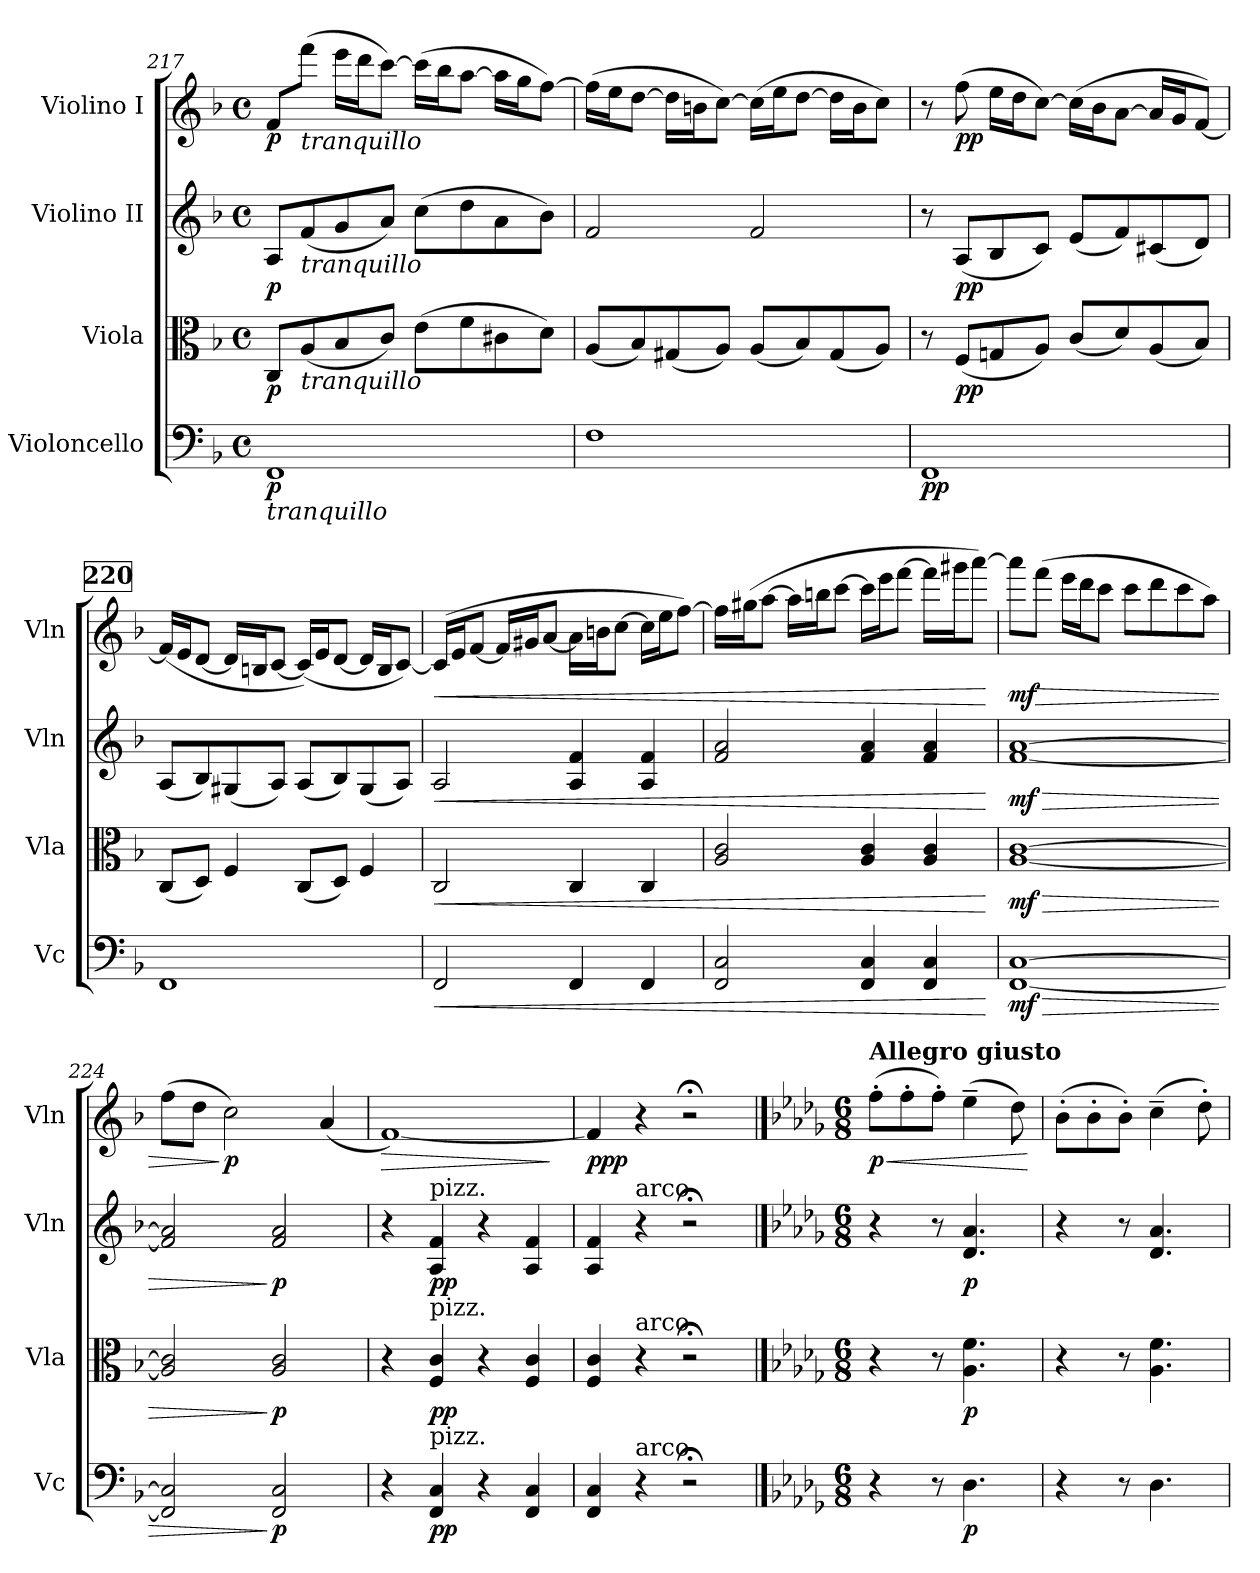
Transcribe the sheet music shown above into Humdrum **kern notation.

**kern	**dynam	**kern	**dynam	**kern	**dynam	**kern	**dynam
*part4	*part4	*part3	*part3	*part2	*part2	*part1	*part1
*staff4	*staff4	*staff3	*staff3	*staff2	*staff2	*staff1	*staff1
*I"Violoncello	*	*I"Viola	*	*I"Violino II	*	*I"Violino I	*
*I'Vc	*	*I'Vla	*	*I'Vln	*	*I'Vln	*
*clefF4	*	*clefC3	*	*clefG2	*	*clefG2	*
*k[b-]	*	*k[b-]	*	*k[b-]	*	*k[b-]	*
*M4/4	*	*M4/4	*	*M4/4	*	*M4/4	*
*met(c)	*	*met(c)	*	*met(c)	*	*met(c)	*
=217	=217	=217	=217	=217	=217	=217	=217
!LO:TX:b:i:t=tranquillo	!	!	!	!	!	!	!
!	!LO:DY:b	!	!LO:DY:b	!	!LO:DY:b	!	!LO:DY:b
1FF	p	8C/L	p	8A/L	p	8f/L	p
!	!	!	!	!	!	!LO:TX:b:i:t=tranquillo	!
!	!	!	!	!LO:TX:b:i:t=tranquillo	!	!	!
!	!	!LO:TX:b:i:t=tranquillo	!	!	!	!	!
.	.	(8A/	.	(8f/	.	(8fff\J	.
.	.	8B-/	.	8g/	.	16eee\LL	.
.	.	.	.	.	.	16ddd\J	.
.	.	8c/J)	.	8a/J)	.	[8ccc\J)	.
.	.	(8e\L	.	(8cc\L	.	(16ccc\LL]	.
.	.	.	.	.	.	16bb-\J	.
.	.	8f\	.	8dd\	.	[8aa\J	.
.	.	8c#X\	.	8a\	.	16aa\LL]	.
.	.	.	.	.	.	16gg\J	.
.	.	8d\J)	.	8b-\J)	.	[8ff\J)	.
=218	=218	=218	=218	=218	=218	=218	=218
1F	.	(8A/L	.	2f/	.	(16ff\LL]	.
.	.	.	.	.	.	16ee\J	.
.	.	8B-/)	.	.	.	[8dd\J	.
.	.	(8G#X/	.	.	.	16dd\LL]	.
.	.	.	.	.	.	16bn\J	.
.	.	8A/J)	.	.	.	[8cc\J)	.
.	.	(8A/L	.	2f/	.	(16cc\LL]	.
.	.	.	.	.	.	16ee\J	.
.	.	8B-/)	.	.	.	[8dd\J	.
.	.	(8G#/	.	.	.	16dd\LL]	.
.	.	.	.	.	.	16b\J	.
.	.	8A/J)	.	.	.	8cc\J)	.
!!LO:LB:g=z
=219	=219	=219	=219	=219	=219	=219	=219
!	!LO:DY:b	!	!	!	!	!	!
1FF	pp	8r	.	8r	.	8r	.
!	!	!	!LO:DY:b	!	!LO:DY:b	!	!LO:DY:b
.	.	(8F/L	pp	(8A/L	pp	(8ff\	pp
.	.	8Gn/	.	8B-/	.	16ee\LL	.
.	.	.	.	.	.	16dd\J	.
.	.	8A/J)	.	8c/J)	.	[8cc\J)	.
.	.	(8c/L	.	(8e/L	.	(16cc\LL]	.
.	.	.	.	.	.	16b-\J	.
.	.	8d/)	.	8f/)	.	[8a\J	.
.	.	(8A/	.	(8c#X/	.	16a/LL]	.
.	.	.	.	.	.	16g/J	.
.	.	8B-/J)	.	8d/J)	.	[8f/J)	.
!!LO:REH:place=s1:a:B:fs=14:t=220
=220	=220	=220	=220	=220	=220	=220	=220
1FF	.	(8C/L	.	(8A/L	.	(16f/LL]	.
.	.	.	.	.	.	16e/J	.
.	.	8D/J)	.	8B-/)	.	[8d/J	.
.	.	4F/	.	(8G#X/	.	16d/LL]	.
.	.	.	.	.	.	16Bn/J	.
.	.	.	.	8A/J)	.	[8c/J	.
.	.	(8C/L	.	(8A/L	.	(16c/LL])	.
.	.	.	.	.	.	16e/J	.
.	.	8D/J)	.	8B-/)	.	[8d/J	.
.	.	4F/	.	(8G#/	.	16d/LL]	.
.	.	.	.	.	.	16B/J	.
.	.	.	.	8A/J)	.	[8c/J)	.
=221	=221	=221	=221	=221	=221	=221	=221
!	!LO:HP:b	!	!LO:HP:b	!	!LO:HP:b	!	!LO:HP:b
2FF/	<	2C/	<	2A/	<	(16c/LL]	<
.	.	.	.	.	.	16e/J	.
.	.	.	.	.	.	[8f/J	.
.	.	.	.	.	.	16f/LL]	.
.	.	.	.	.	.	16g#X/J	.
.	.	.	.	.	.	[8a/J	.
4FF/	.	4C/	.	4A/ 4f/	.	16a\LL]	.
.	.	.	.	.	.	16bn\J	.
.	.	.	.	.	.	[8cc\J	.
4FF/	.	4C/	.	4A/ 4f/	.	16cc\LL]	.
.	.	.	.	.	.	16ee\J	.
.	.	.	.	.	.	[8ff\J)	.
!!LO:LB:g=z
=222	=222	=222	=222	=222	=222	=222	=222
2FF/ 2C/	.	2A/ 2c/	.	2f/ 2a/	.	16ff\LL]	.
.	.	.	.	.	.	(16gg#X\J	.
.	.	.	.	.	.	[8aa\J	.
.	.	.	.	.	.	16aa\LL]	.
.	.	.	.	.	.	16bbn\J	.
.	.	.	.	.	.	[8ccc\J	.
4FF/ 4C/	.	4A/ 4c/	.	4f/ 4a/	.	16ccc\LL]	.
.	.	.	.	.	.	16eee\J	.
.	.	.	.	.	.	[8fff\J	.
4FF/ 4C/	.	4A/ 4c/	.	4f/ 4a/	.	16fff\LL]	.
.	.	.	.	.	.	16ggg#X\J	.
.	.	.	.	.	.	[8aaa\J)	.
.	[	.	[	.	[	.	[
=223	=223	=223	=223	=223	=223	=223	=223
!	!LO:HP:b	!	!LO:HP:b	!	!LO:HP:b	!	!
!	!LO:DY:n=1:b	!	!LO:DY:n=1:b	!	!LO:DY:n=1:b	!	!LO:DY:b
[1FF [1C	> mf	[1A [1c	> mf	[1f [1a	> mf	8aaa\L]	mf
!	!	!	!	!	!	!	!LO:HP:b
.	.	.	.	.	.	(8fff\J	>
.	.	.	.	.	.	16eee\LL	.
.	.	.	.	.	.	16ddd\J	.
.	.	.	.	.	.	8ccc\J	.
.	.	.	.	.	.	8ccc\L	.
.	.	.	.	.	.	8ddd\	.
.	.	.	.	.	.	8ccc\	.
.	.	.	.	.	.	8aa\J)	.
=224	=224	=224	=224	=224	=224	=224	=224
2FF/] 2C/]	.	2A/] 2c/]	.	2f/] 2a/]	.	(8ff\L	.
.	.	.	.	.	.	8dd\J	.
!	!	!	!	!	!	!	!LO:DY:n=1:b
.	.	.	.	.	.	2cc\)	] p
!	!LO:DY:n=1:b	!	!LO:DY:n=1:b	!	!LO:DY:n=1:b	!	!
2FF/ 2C/	] p	2A/ 2c/	] p	2f/ 2a/	] p	.	.
.	.	.	.	.	.	(4a/	.
=225	=225	=225	=225	=225	=225	=225	=225
!	!	!	!	!	!	!	!LO:HP:b
4r	.	4r	.	4r	.	[1f)	>
!	!	!	!	!LO:TX:a:t=pizz.	!	!	!
!	!	!LO:TX:a:t=pizz.	!	!	!	!	!
!LO:TX:a:t=pizz.	!	!	!	!	!	!	!
!	!LO:DY:b	!	!LO:DY:b	!	!LO:DY:b	!	!
4FF/ 4C/	pp	4F/ 4c/	pp	4A/ 4f/	pp	.	.
4r	.	4r	.	4r	.	.	.
4FF/ 4C/	.	4F/ 4c/	.	4A/ 4f/	.	.	.
.	.	.	.	.	.	.	]
=226	=226	=226	=226	=226	=226	=226	=226
!	!	!	!	!	!	!	!LO:DY:b
4FF/ 4C/	.	4F/ 4c/	.	4A/ 4f/	.	4f/]	ppp
!	!	!	!	!LO:TX:a:t=arco	!	!	!
!	!	!LO:TX:a:t=arco	!	!	!	!	!
!LO:TX:a:t=arco	!	!	!	!	!	!	!
4r	.	4r	.	4r	.	4r	.
2r;<	.	2r;<	.	2r;<	.	2r;<	.
!!LO:PB:g=z
==227	==227	==227	==227	==227	==227	==227	==227
*k[b-e-a-d-g-]	*	*k[b-e-a-d-g-]	*	*k[b-e-a-d-g-]	*	*k[b-e-a-d-g-]	*
*M6/8	*	*M6/8	*	*M6/8	*	*M6/8	*
*	*	*	*	*	*	*MM168	*
!	!	!	!	!	!	!LO:TX:a:B:t=Allegro giusto	!
!	!	!	!	!	!	!	!LO:HP:b
!	!	!	!	!	!	!	!LO:DY:n=1:b
4r	.	4r	.	4r	.	(8ff'\L	< p
.	.	.	.	.	.	8ff'\	.
8r	.	8r	.	8r	.	8ff'\J)	.
!	!LO:DY:b	!	!LO:DY:b	!	!LO:DY:b	!	!
4.D-\	p	4.A-\ 4.f\	p	4.d-/ 4.a-/	p	(4ee-~\	.
.	.	.	.	.	.	8dd-\)	.
.	.	.	.	.	.	.	[
=228	=228	=228	=228	=228	=228	=228	=228
4r	.	4r	.	4r	.	(8b-'\L	.
.	.	.	.	.	.	8b-'\	.
8r	.	8r	.	8r	.	8b-'\J)	.
4.D-\	.	4.A-\ 4.f\	.	4.d-/ 4.a-/	.	(4cc~\	.
.	.	.	.	.	.	8dd-'\)	.
=	=	=	=	=	=	=	=
*-	*-	*-	*-	*-	*-	*-	*-
